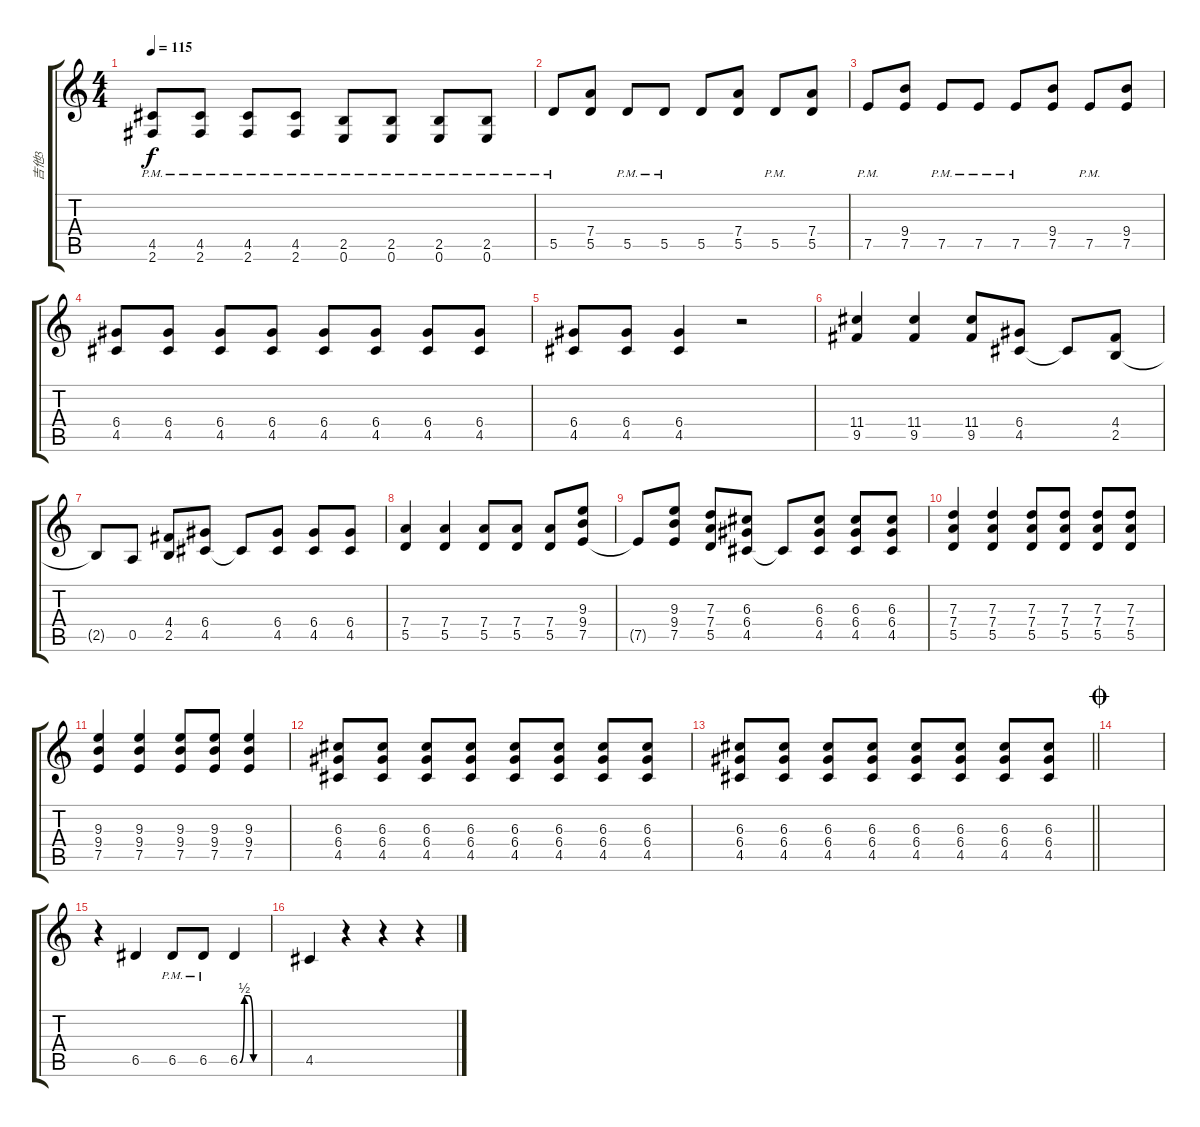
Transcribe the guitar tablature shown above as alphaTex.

\track ("吉他3" "吉他3") {instrument overdrivenguitar}
\staff {score tabs}
\tuning (E4 B3 G3 D3 A2 E2) {hide}
\ts (4 4)
\tempo 115
\clef g2
\ks c
(4.5{pm} 2.6{pm}).8{dy f} (4.5{pm} 2.6{pm}).8 (4.5{pm} 2.6{pm}).8 (4.5{pm} 2.6{pm}).8 (2.5{pm} 0.6{pm}).8 (2.5{pm} 0.6{pm}).8 (2.5{pm} 0.6{pm}).8 (2.5{pm} 0.6{pm}).8 |
5.5{pm}.8 (7.4 5.5).8 5.5{pm}.8 5.5{pm}.8 5.5.8 (7.4 5.5).8 5.5{pm}.8 (7.4 5.5).8 |
7.5{pm}.8 (9.4 7.5).8 7.5{pm}.8 7.5{pm}.8 7.5{pm}.8 (9.4 7.5).8 7.5{pm}.8 (9.4 7.5).8 |
(6.4 4.5).8 (6.4 4.5).8 (6.4 4.5).8 (6.4 4.5).8 (6.4 4.5).8 (6.4 4.5).8 (6.4 4.5).8 (6.4 4.5).8 |
(6.4 4.5).8 (6.4 4.5).8 (6.4 4.5).4 r.2 |
(11.4 9.5).4 (11.4 9.5).4 (11.4 9.5).8 (6.4 4.5).8 4.5{t}.8 (4.4 2.5).8 |
2.5{t}.8 0.5.8 (4.4 2.5).8 (6.4 4.5).8 4.5{t}.8 (6.4 4.5).8 (6.4 4.5).8 (6.4 4.5).8 |
(7.4 5.5).4 (7.4 5.5).4 (7.4 5.5).8 (7.4 5.5).8 (7.4 5.5).8 (9.3 9.4 7.5).8 |
7.5{t}.8 (9.3 9.4 7.5).8 (7.3 7.4 5.5).8 (6.3 6.4 4.5).8 4.5{t}.8 (6.3 6.4 4.5).8 (6.3 6.4 4.5).8 (6.3 6.4 4.5).8 |
(7.3 7.4 5.5).4 (7.3 7.4 5.5).4 (7.3 7.4 5.5).8 (7.3 7.4 5.5).8 (7.3 7.4 5.5).8 (7.3 7.4 5.5).8 |
(9.3 9.4 7.5).4 (9.3 9.4 7.5).4 (9.3 9.4 7.5).8 (9.3 9.4 7.5).8 (9.3 9.4 7.5).4 |
(6.3 6.4 4.5).8 (6.3 6.4 4.5).8 (6.3 6.4 4.5).8 (6.3 6.4 4.5).8 (6.3 6.4 4.5).8 (6.3 6.4 4.5).8 (6.3 6.4 4.5).8 (6.3 6.4 4.5).8 |
\barLineRight lightlight
(6.3 6.4 4.5).8 (6.3 6.4 4.5).8 (6.3 6.4 4.5).8 (6.3 6.4 4.5).8 (6.3 6.4 4.5).8 (6.3 6.4 4.5).8 (6.3 6.4 4.5).8 (6.3 6.4 4.5).8 |
\jump coda
|
r.4 6.5.4 6.5{pm}.8 6.5{pm}.8 6.5{be (custom 0 0 10 2 20 2 30 0 60 0)}.4 |
4.5.4 r.4 r.4 r.4
